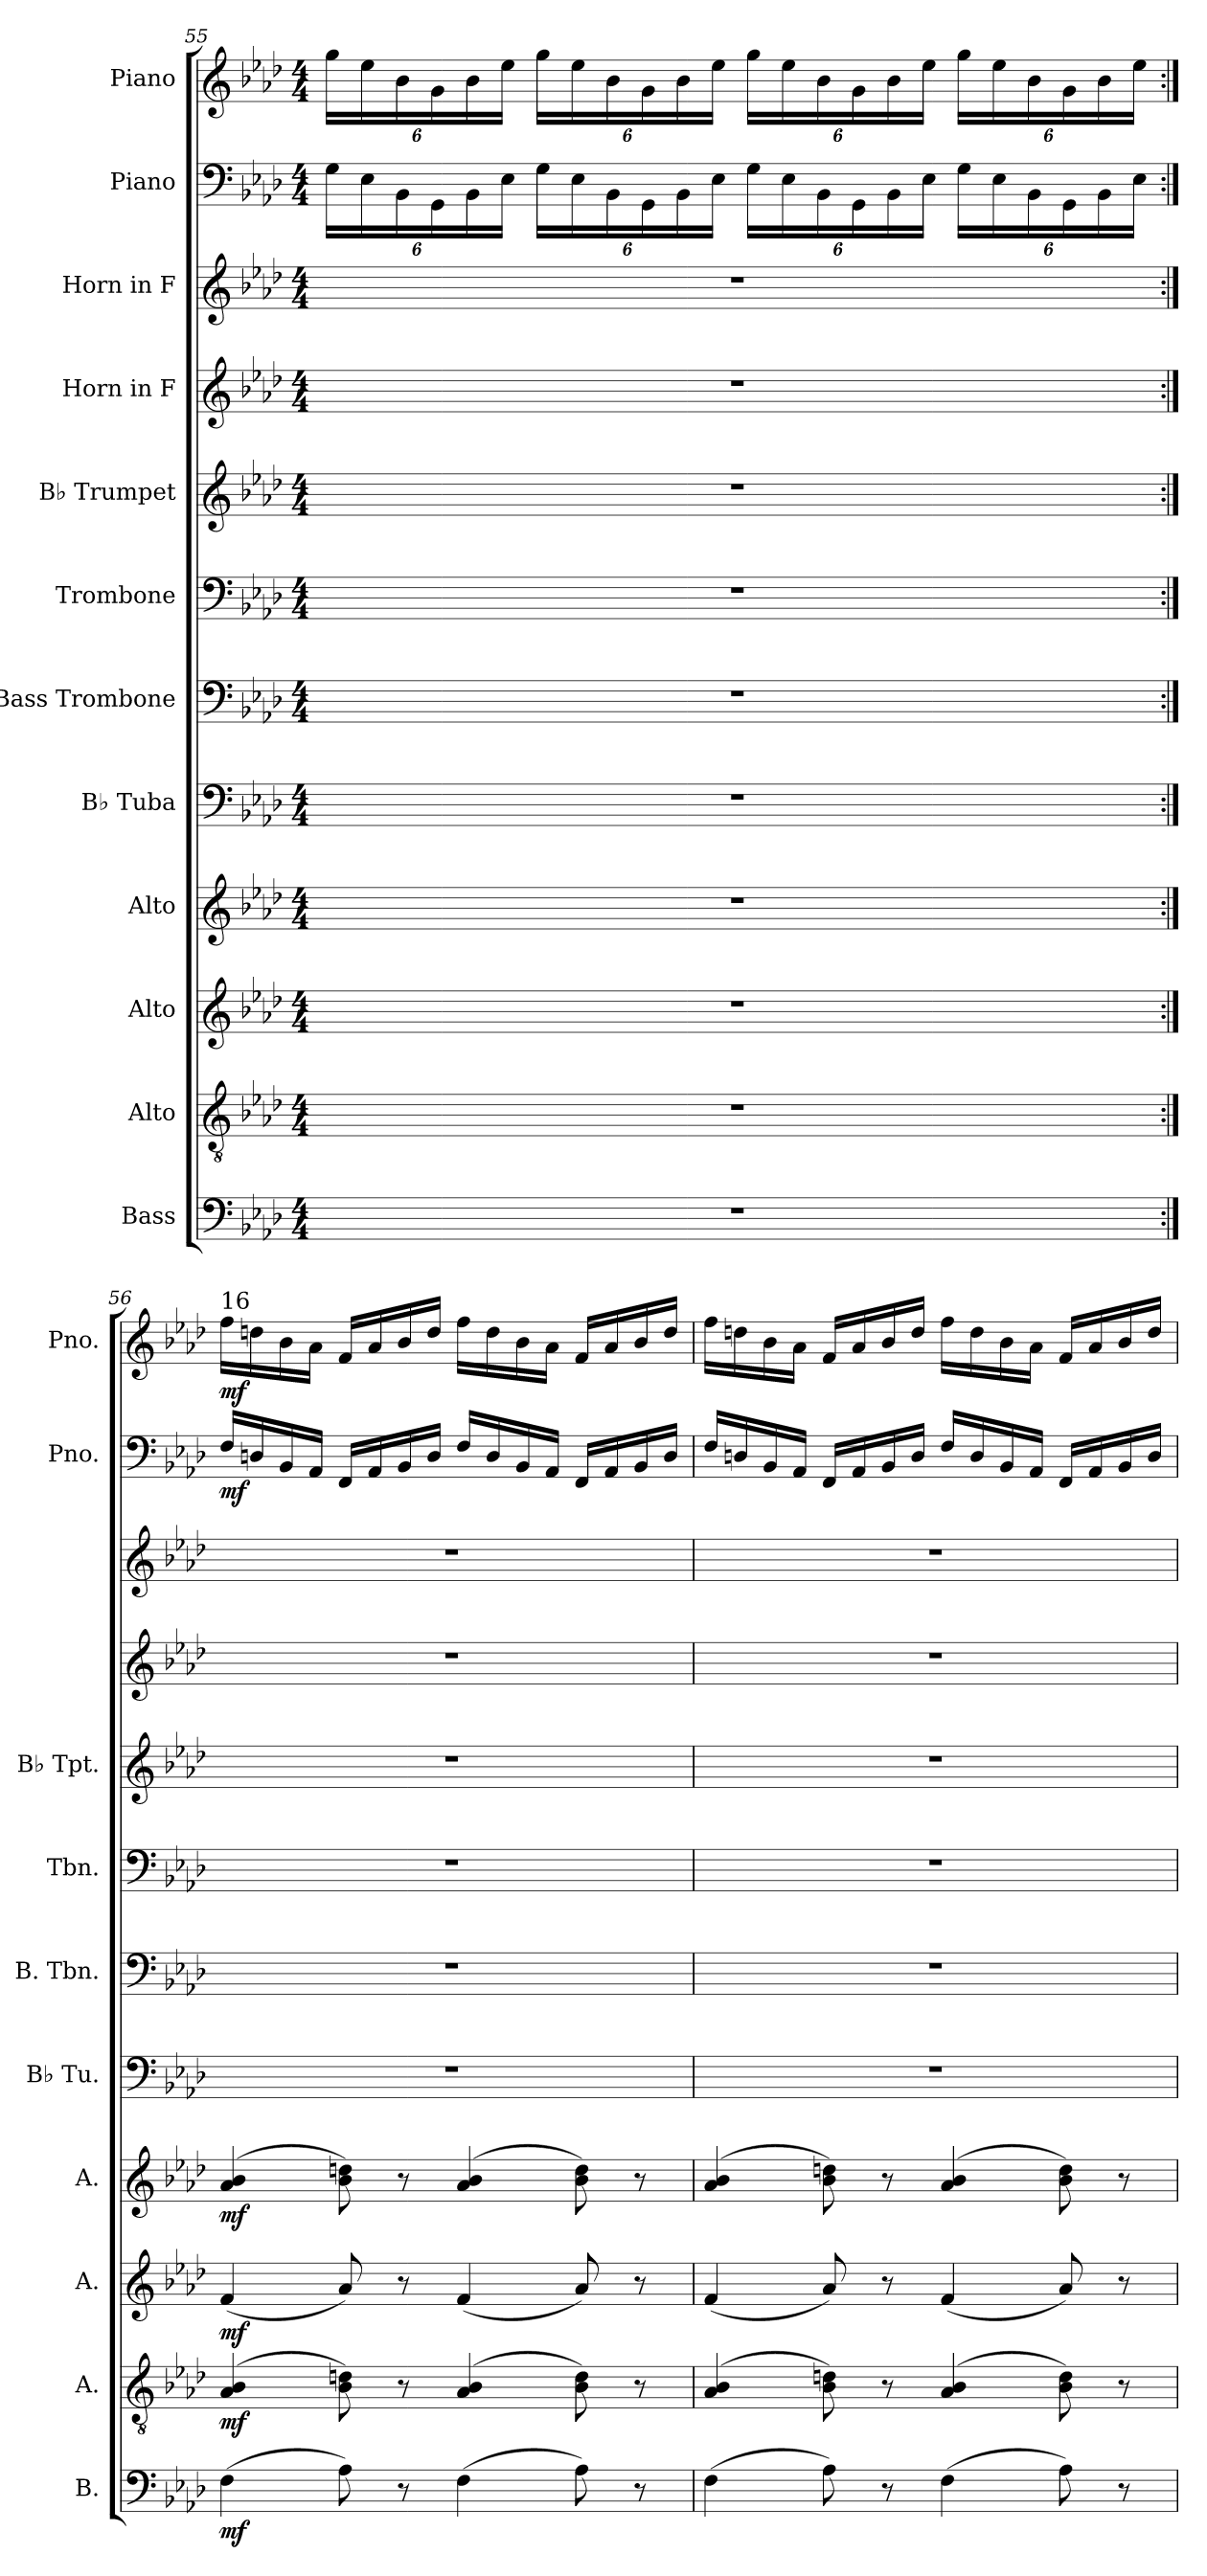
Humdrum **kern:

**kern	**dynam	**kern	**dynam	**kern	**dynam	**kern	**dynam	**kern	**kern	**kern	**kern	**kern	**kern	**kern	**dynam	**kern	**dynam
*part12	*part12	*part11	*part11	*part10	*part10	*part9	*part9	*part8	*part7	*part6	*part5	*part4	*part3	*part2	*part2	*part1	*part1
*staff12	*staff12	*staff11	*staff11	*staff10	*staff10	*staff9	*staff9	*staff8	*staff7	*staff6	*staff5	*staff4	*staff3	*staff2	*staff2	*staff1	*staff1
*I"Bass	*	*I"Alto	*	*I"Alto	*	*I"Alto	*	*I"B♭ Tuba	*I"Bass Trombone	*I"Trombone	*I"B♭ Trumpet	*I"Horn in F	*I"Horn in F	*I"Piano	*	*I"Piano	*
*I'B.	*	*I'A.	*	*I'A.	*	*I'A.	*	*I'B♭ Tu.	*I'B. Tbn.	*I'Tbn.	*I'B♭ Tpt.	*	*	*I'Pno.	*	*I'Pno.	*
!!LO:PB:g=z
*clefF4	*	*clefGv2	*	*clefG2	*	*clefG2	*	*clefF4	*clefF4	*clefF4	*clefG2	*clefG2	*clefG2	*clefF4	*	*clefG2	*
*	*	*	*	*	*	*	*	*	*	*	*ITrd1c2	*ITrd4c7	*ITrd4c7	*	*	*	*
*k[b-e-a-d-]	*	*k[b-e-a-d-]	*	*k[b-e-a-d-]	*	*k[b-e-a-d-]	*	*k[b-e-a-d-]	*k[b-e-a-d-]	*k[b-e-a-d-]	*k[b-e-a-d-g-c-]	*k[b-e-a-d-g-]	*k[b-e-a-d-g-]	*k[b-e-a-d-]	*	*k[b-e-a-d-]	*
*M4/4	*	*M4/4	*	*M4/4	*	*M4/4	*	*M4/4	*M4/4	*M4/4	*M4/4	*M4/4	*M4/4	*M4/4	*	*M4/4	*
*	*	*	*	*	*	*	*	*	*	*	*	*	*	*Xbrackettup	*	*Xbrackettup	*
=55	=55	=55	=55	=55	=55	=55	=55	=55	=55	=55	=55	=55	=55	=55	=55	=55	=55
1r	.	1r	.	1r	.	1r	.	1r	1r	1r	1r	1r	1r	24G\LL	.	24gg\LL	.
.	.	.	.	.	.	.	.	.	.	.	.	.	.	24E-\	.	24ee-\	.
.	.	.	.	.	.	.	.	.	.	.	.	.	.	24BB-\	.	24b-\	.
.	.	.	.	.	.	.	.	.	.	.	.	.	.	24GG\	.	24g\	.
.	.	.	.	.	.	.	.	.	.	.	.	.	.	24BB-\	.	24b-\	.
.	.	.	.	.	.	.	.	.	.	.	.	.	.	24E-\JJ	.	24ee-\JJ	.
.	.	.	.	.	.	.	.	.	.	.	.	.	.	24G\LL	.	24gg\LL	.
.	.	.	.	.	.	.	.	.	.	.	.	.	.	24E-\	.	24ee-\	.
.	.	.	.	.	.	.	.	.	.	.	.	.	.	24BB-\	.	24b-\	.
.	.	.	.	.	.	.	.	.	.	.	.	.	.	24GG\	.	24g\	.
.	.	.	.	.	.	.	.	.	.	.	.	.	.	24BB-\	.	24b-\	.
.	.	.	.	.	.	.	.	.	.	.	.	.	.	24E-\JJ	.	24ee-\JJ	.
.	.	.	.	.	.	.	.	.	.	.	.	.	.	24G\LL	.	24gg\LL	.
.	.	.	.	.	.	.	.	.	.	.	.	.	.	24E-\	.	24ee-\	.
.	.	.	.	.	.	.	.	.	.	.	.	.	.	24BB-\	.	24b-\	.
.	.	.	.	.	.	.	.	.	.	.	.	.	.	24GG\	.	24g\	.
.	.	.	.	.	.	.	.	.	.	.	.	.	.	24BB-\	.	24b-\	.
.	.	.	.	.	.	.	.	.	.	.	.	.	.	24E-\JJ	.	24ee-\JJ	.
.	.	.	.	.	.	.	.	.	.	.	.	.	.	24G\LL	.	24gg\LL	.
.	.	.	.	.	.	.	.	.	.	.	.	.	.	24E-\	.	24ee-\	.
.	.	.	.	.	.	.	.	.	.	.	.	.	.	24BB-\	.	24b-\	.
.	.	.	.	.	.	.	.	.	.	.	.	.	.	24GG\	.	24g\	.
.	.	.	.	.	.	.	.	.	.	.	.	.	.	24BB-\	.	24b-\	.
.	.	.	.	.	.	.	.	.	.	.	.	.	.	24E-\JJ	.	24ee-\JJ	.
=56:|!	=56:|!	=56:|!	=56:|!	=56:|!	=56:|!	=56:|!	=56:|!	=56:|!	=56:|!	=56:|!	=56:|!	=56:|!	=56:|!	=56:|!	=56:|!	=56:|!	=56:|!
!	!	!	!	!	!	!	!	!	!	!	!	!	!	!	!	!LO:TX:a:t=16	!
!	!LO:DY:b	!	!LO:DY:b	!	!LO:DY:b	!	!LO:DY:b	!	!	!	!	!	!	!	!LO:DY:b	!	!LO:DY:b
(4F\	mf	(4A-/ 4B-/	mf	(4f/	mf	(4a-/ 4b-/	mf	1r	1r	1r	1r	1r	1r	16F/LL	mf	16ff\LL	mf
.	.	.	.	.	.	.	.	.	.	.	.	.	.	16Dn/	.	16ddn\	.
.	.	.	.	.	.	.	.	.	.	.	.	.	.	16BB-/	.	16b-\	.
.	.	.	.	.	.	.	.	.	.	.	.	.	.	16AA-/JJ	.	16a-\JJ	.
8A-\)	.	8B-\ 8dn\)	.	8a-/)	.	8b-\ 8ddn\)	.	.	.	.	.	.	.	16FF/LL	.	16f/LL	.
.	.	.	.	.	.	.	.	.	.	.	.	.	.	16AA-/	.	16a-/	.
8r	.	8r	.	8r	.	8r	.	.	.	.	.	.	.	16BB-/	.	16b-/	.
.	.	.	.	.	.	.	.	.	.	.	.	.	.	16D/JJ	.	16dd/JJ	.
(4F\	.	(4A-/ 4B-/	.	(4f/	.	(4a-/ 4b-/	.	.	.	.	.	.	.	16F/LL	.	16ff\LL	.
.	.	.	.	.	.	.	.	.	.	.	.	.	.	16D/	.	16dd\	.
.	.	.	.	.	.	.	.	.	.	.	.	.	.	16BB-/	.	16b-\	.
.	.	.	.	.	.	.	.	.	.	.	.	.	.	16AA-/JJ	.	16a-\JJ	.
8A-\)	.	8B-\ 8d\)	.	8a-/)	.	8b-\ 8dd\)	.	.	.	.	.	.	.	16FF/LL	.	16f/LL	.
.	.	.	.	.	.	.	.	.	.	.	.	.	.	16AA-/	.	16a-/	.
8r	.	8r	.	8r	.	8r	.	.	.	.	.	.	.	16BB-/	.	16b-/	.
.	.	.	.	.	.	.	.	.	.	.	.	.	.	16D/JJ	.	16dd/JJ	.
!!LO:PB:g=z
=57	=57	=57	=57	=57	=57	=57	=57	=57	=57	=57	=57	=57	=57	=57	=57	=57	=57
(4F\	.	(4A-/ 4B-/	.	(4f/	.	(4a-/ 4b-/	.	1r	1r	1r	1r	1r	1r	16F/LL	.	16ff\LL	.
.	.	.	.	.	.	.	.	.	.	.	.	.	.	16Dn/	.	16ddn\	.
.	.	.	.	.	.	.	.	.	.	.	.	.	.	16BB-/	.	16b-\	.
.	.	.	.	.	.	.	.	.	.	.	.	.	.	16AA-/JJ	.	16a-\JJ	.
8A-\)	.	8B-\ 8dn\)	.	8a-/)	.	8b-\ 8ddn\)	.	.	.	.	.	.	.	16FF/LL	.	16f/LL	.
.	.	.	.	.	.	.	.	.	.	.	.	.	.	16AA-/	.	16a-/	.
8r	.	8r	.	8r	.	8r	.	.	.	.	.	.	.	16BB-/	.	16b-/	.
.	.	.	.	.	.	.	.	.	.	.	.	.	.	16D/JJ	.	16dd/JJ	.
(4F\	.	(4A-/ 4B-/	.	(4f/	.	(4a-/ 4b-/	.	.	.	.	.	.	.	16F/LL	.	16ff\LL	.
.	.	.	.	.	.	.	.	.	.	.	.	.	.	16D/	.	16dd\	.
.	.	.	.	.	.	.	.	.	.	.	.	.	.	16BB-/	.	16b-\	.
.	.	.	.	.	.	.	.	.	.	.	.	.	.	16AA-/JJ	.	16a-\JJ	.
8A-\)	.	8B-\ 8d\)	.	8a-/)	.	8b-\ 8dd\)	.	.	.	.	.	.	.	16FF/LL	.	16f/LL	.
.	.	.	.	.	.	.	.	.	.	.	.	.	.	16AA-/	.	16a-/	.
8r	.	8r	.	8r	.	8r	.	.	.	.	.	.	.	16BB-/	.	16b-/	.
.	.	.	.	.	.	.	.	.	.	.	.	.	.	16D/JJ	.	16dd/JJ	.
=	=	=	=	=	=	=	=	=	=	=	=	=	=	=	=	=	=
*-	*-	*-	*-	*-	*-	*-	*-	*-	*-	*-	*-	*-	*-	*-	*-	*-	*-
